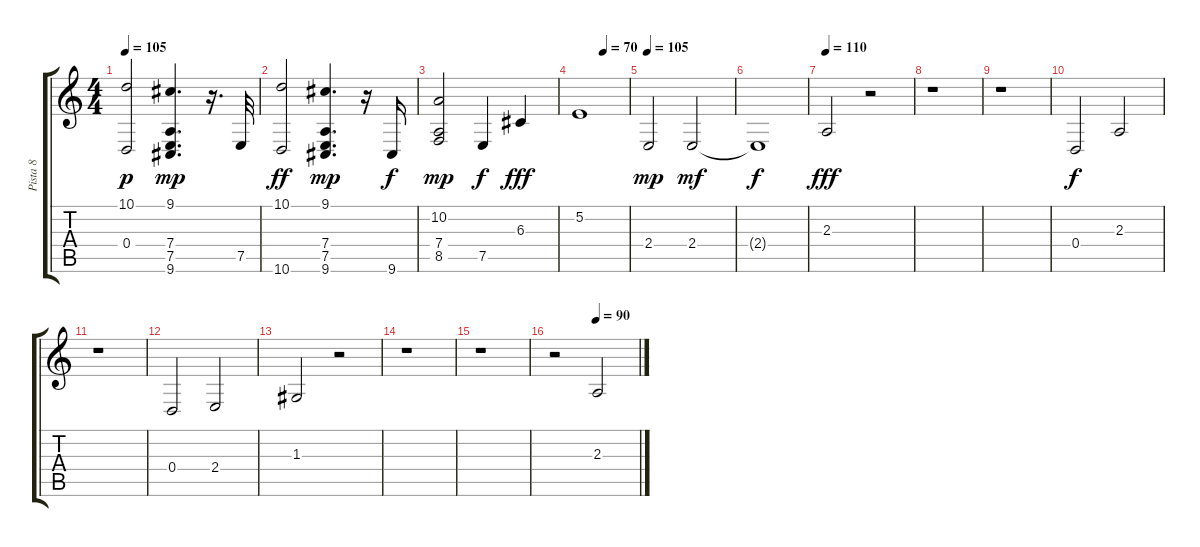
\track ("Pista 8" "Pista 8") {instrument viola}
\staff {score tabs}
\tuning (E4 B3 G3 D3 A2 E2) {hide}
\ts (4 4)
\tempo 105
\clef g2
\ks c
(10.1 0.4).2{dy p} (9.1 7.4 7.5 9.6).4{d dy mp} r.16{d} 7.5.32 |
(10.1 10.6).2{dy ff} (9.1 7.4 7.5 9.6).4{d dy mp} r.16 9.6.16{dy f} |
(10.2 7.4 8.5).2{dy mp} 7.5.4{dy f} 6.3.4{dy fff} |
\tempo (70 0.5)
5.2.1 |
\tempo 105
2.4.2{dy mp instrument cello} 2.4.2{dy mf} |
2.4{t}.1{dy f} |
\tempo 110
2.3.2{dy fff instrument reversecymbal} r.2 |
r.1 |
r.1 |
0.4.2{dy f instrument viola} 2.3.2 |
r.1 |
0.4.2 2.4.2 |
1.3.2{instrument reversecymbal} r.2 |
r.1 |
r.1 |
\tempo (90 0.5)
r.2 2.3.2{instrument reversecymbal}
